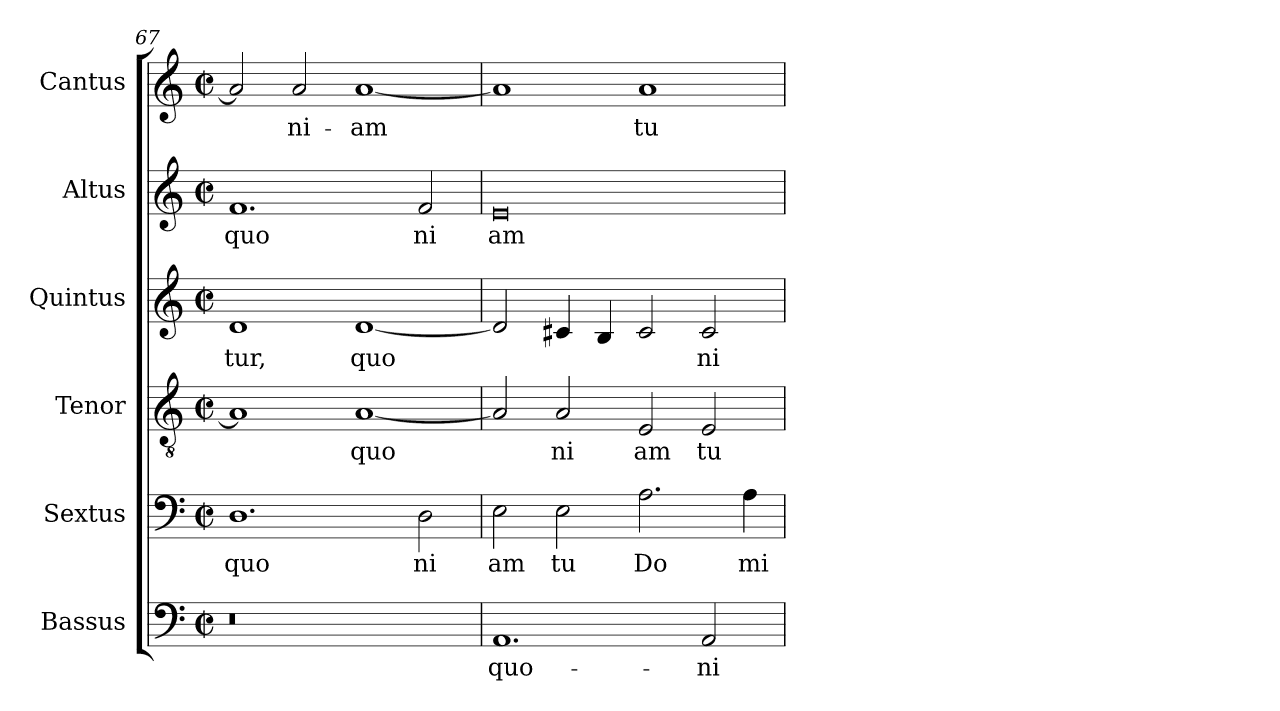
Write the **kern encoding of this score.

**kern	**text	**kern	**text	**kern	**text	**kern	**text	**kern	**text	**kern	**text
*part6	*part6	*part5	*part5	*part4	*part4	*part3	*part3	*part2	*part2	*part1	*part1
*staff6	*staff6	*staff5	*staff5	*staff4	*staff4	*staff3	*staff3	*staff2	*staff2	*staff1	*staff1
*I"Bassus	*	*I"Sextus	*	*I"Tenor	*	*I"Quintus	*	*I"Altus	*	*I"Cantus	*
*clefF4	*	*clefF4	*	*clefGv2	*	*clefG2	*	*clefG2	*	*clefG2	*
*k[]	*	*k[]	*	*k[]	*	*k[]	*	*k[]	*	*k[]	*
*C:	*	*C:	*	*C:	*	*C:	*	*C:	*	*C:	*
*M2/2	*	*M2/2	*	*M2/2	*	*M2/2	*	*M2/2	*	*M2/2	*
*met(c|)	*	*met(c|)	*	*met(c|)	*	*met(c|)	*	*met(c|)	*	*met(c|)	*
=67	=67	=67	=67	=67	=67	=67	=67	=67	=67	=67	=67
!	!	!	!LO:LY:b:cj	!	!LO:LY:b:cj	!	!LO:LY:b:cj	!	!LO:LY:b:cj	!	!LO:LY:b:cj
0r	.	1.D	quo	1A]	.	1d	tur,	1.f	quo	2a/]	--
!	!	!	!	!	!	!	!	!	!	!	!LO:LY:b:cj
.	.	.	.	.	.	.	.	.	.	2a/	-ni-
!	!	!	!	!	!LO:LY:b:cj	!	!LO:LY:b:cj	!	!	!	!LO:LY:b:cj
.	.	.	.	[<1A	quo	[<1d	quo	.	.	[<1a	-am
!	!	!	!LO:LY:b:cj	!	!	!	!	!	!LO:LY:b:cj	!	!
.	.	2D\	ni	.	.	.	.	2f/	ni	.	.
=68	=68	=68	=68	=68	=68	=68	=68	=68	=68	=68	=68
!	!LO:LY:b:cj	!	!LO:LY:b:cj	!	!LO:LY:b:cj	!	!LO:LY:b:cj	!	!LO:LY:b:cj	!	!LO:LY:b:cj
1.AA	quo-	2E\	am	2A/]	.	2d/]	.	0e	am	1a]	.
!	!	!	!LO:LY:b:cj	!	!LO:LY:b:cj	!	!LO:LY:b:cj	!	!	!	!
.	.	2E\	tu	2A/	ni	4c#X/	.	.	.	.	.
!	!	!	!	!	!	!	!LO:LY:b:cj	!	!	!	!
.	.	.	.	.	.	4B/	.	.	.	.	.
!	!	!	!LO:LY:b:cj	!	!LO:LY:b:cj	!	!LO:LY:b:cj	!	!	!	!LO:LY:b:cj
.	.	2.A\	Do	2E/	am	2c#/	.	.	.	1a	tu
!	!LO:LY:b:cj	!	!	!	!LO:LY:b:cj	!	!LO:LY:b:cj	!	!	!	!
2AA/	-ni-	.	.	2E/	tu	2c#/	ni	.	.	.	.
!	!	!	!LO:LY:b:cj	!	!	!	!	!	!	!	!
.	.	4A\	mi	.	.	.	.	.	.	.	.
=	=	=	=	=	=	=	=	=	=	=	=
*-	*-	*-	*-	*-	*-	*-	*-	*-	*-	*-	*-
